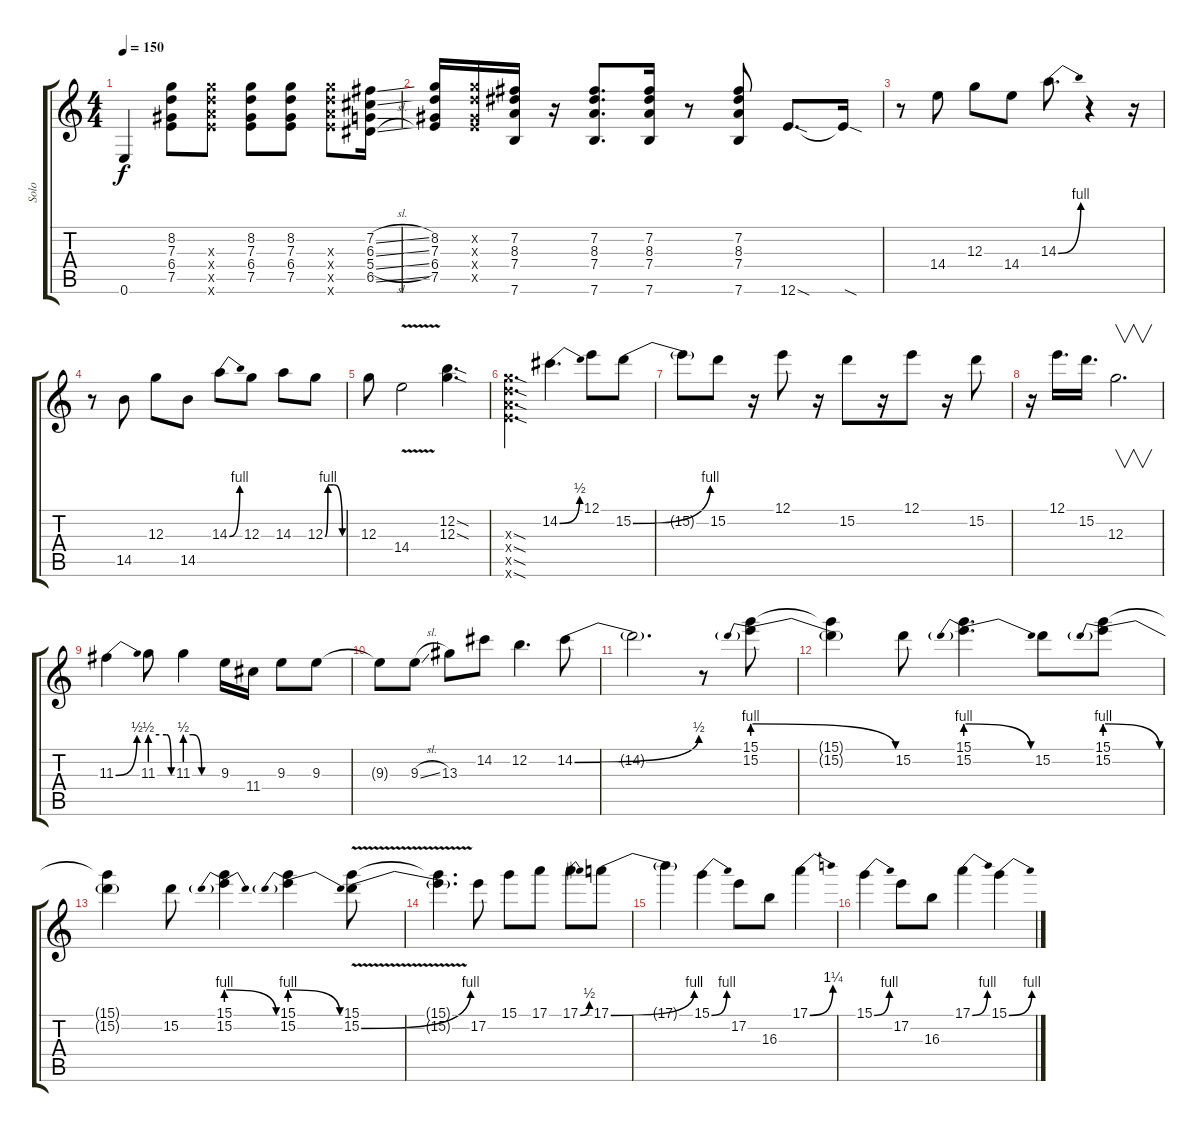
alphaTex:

\track ("Solo" "Solo") {instrument electricguitarclean}
\staff {score tabs}
\tuning (E4 B3 G3 D3 A2 E2) {hide}
\ts (4 4)
\tempo 150
\clef g2
\ks c
0.6.4{dy f instrument electricguitarclean} (8.2 7.3 6.4 7.5).8 (12.3{x} 12.4{x} 12.5{x} 12.6{x}).8 (8.2 7.3 6.4 7.5).8 (8.2 7.3 6.4 7.5).8 (12.3{x} 12.4{x} 12.5{x} 12.6{x}).8 (7.2{sl} 6.3{sl} 5.4{sl} 6.5{sl}).16 |
(8.2 7.3 6.4 7.5).16 (8.2{x} 7.3{x} 6.4{x} 7.5{x}).16 (7.2 8.3 7.4 7.6).16 r.16 (7.2 8.3 7.4 7.6).8{d} (7.2 8.3 7.4 7.6).16 r.8 (7.2 8.3 7.4 7.6).8 12.6{sod}.8{d} 12.6{sod t}.16 |
r.8 14.4.8 12.3.8 14.4.8 14.3{be (bend 0 0 60 4)}.8{d} r.4 r.16 |
r.8 14.5.8 12.3.8 14.5.8 14.3{be (bend 0 0 60 4)}.8 12.3.8 14.3.8 12.3{be (custom 0 0 10 4 20 4 30 4 60 0)}.8 |
12.3.8 14.4{v}.2 (12.2{sod} 12.3{sod}).4{d} |
(12.3{sod x} 12.4{sod x} 12.5{sod x} 12.6{sod x}).4{d} 14.2{be (bend 0 0 60 2)}.4{d} 12.1.8 15.2{be (bend 0 0 60 4)}.8 |
15.2{t}.8 15.2.8 r.16 12.1.8 r.16 15.2.8 r.16 12.1.8 r.16 15.2.8 |
r.16 12.1.16{d} 15.2.16{d} 12.3.2{v d} |
11.3{be (bend 0 0 60 2)}.4 11.3{be (custom 0 2 45 2 58 0 60 0)}.8 11.3{be (custom 0 2 15 2 31 0 60 0)}.4 9.3.16 11.4.16 9.3.8 9.3.8 |
9.3{t}.8 9.3{sl}.8 13.3.8 14.2.8 12.2.4{d} 14.2{be (bend 0 0 60 2)}.8 |
14.2{t}.2{d} r.8 (15.1 15.2{be (prebendrelease 0 4 60 0)}).8 |
(15.1{t} 15.2{t}).4 15.2.8 (15.1 15.2{be (prebendrelease 0 4 60 0)}).4{d} 15.2.8 (15.1 15.2{be (prebendrelease 0 4 60 0)}).8 |
(15.1{t} 15.2{t}).4 15.2.8 (15.1 15.2{be (prebendrelease 0 4 60 0)}).4 (15.1 15.2{be (prebendrelease 0 4 60 0)}).4 (15.1{v} 15.2{be (bend 0 0 60 4) v}).8 |
(15.1{t} 15.2{t}).4{d} 17.2.8 15.1.8 17.1.8 17.1{be (bend 0 0 60 2)}.8 17.1{be (bend 0 0 60 4)}.8 |
17.1{t}.4 15.1{be (bend 0 0 60 4)}.4 17.2.8 16.3.8 17.1{be (bend 0 0 60 5)}.4 |
15.1{be (bend 0 0 60 4)}.4 17.2.8 16.3.8 17.1{be (bend 0 0 60 4)}.4 15.1{be (bend 0 0 60 4)}.4
